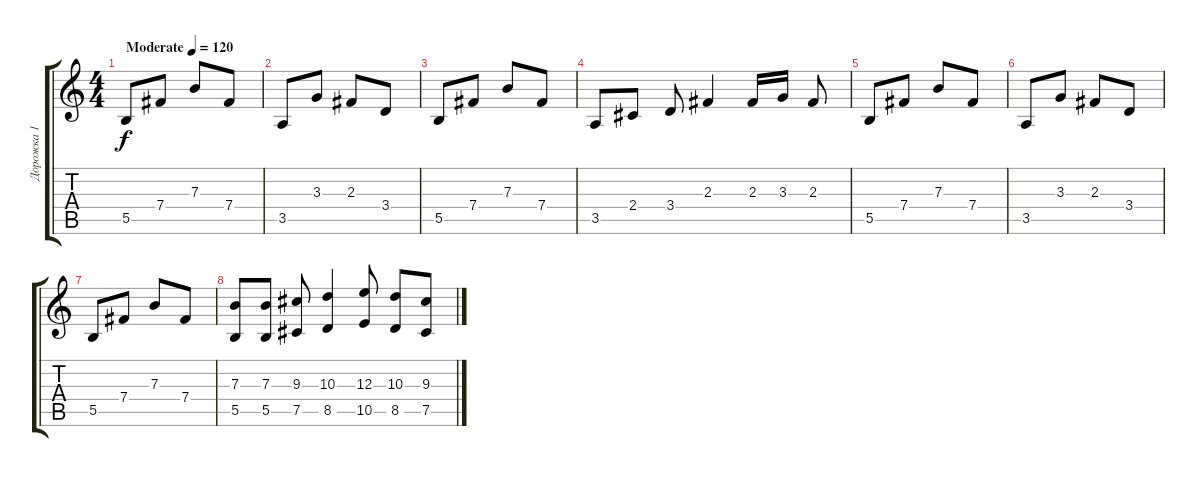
\track ("Дорожка 1" "Дорожка 1") {instrument electricguitarclean}
\staff {score tabs}
\tuning (Db4 Ab3 E3 B2 Gb2 B1) {hide}
\ts (4 4)
\tempo (120 "Moderate")
\clef g2
\ks c
5.5.8{dy f instrument electricguitarclean} 7.4.8 7.3.8 7.4.8 |
3.5.8 3.3.8 2.3.8 3.4.8 |
5.5.8 7.4.8 7.3.8 7.4.8 |
3.5.8 2.4.8 3.4.8 2.3.4 2.3.16 3.3.16 2.3.8 |
5.5.8 7.4.8 7.3.8 7.4.8 |
3.5.8 3.3.8 2.3.8 3.4.8 |
5.5.8 7.4.8 7.3.8 7.4.8 |
(7.3 5.5).8 (7.3 5.5).8 (9.3 7.5).8 (10.3 8.5).4 (12.3 10.5).8 (10.3 8.5).8 (9.3 7.5).8
